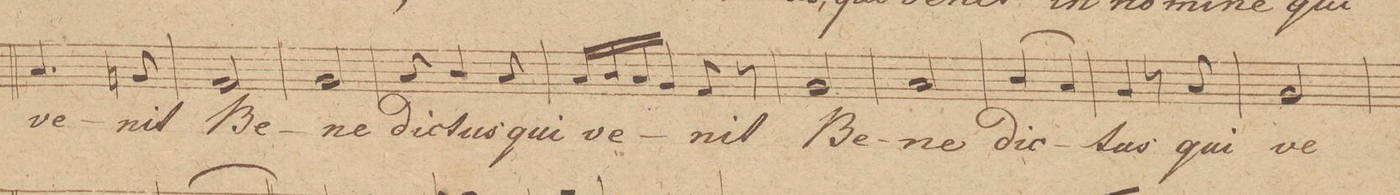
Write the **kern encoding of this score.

**kern	**text
*I"Tenore 2do	*
*clefC4	*
*k[b-]	*
*M2/4	*
4.G/	ve-
8Fn/	-nit
=36	=36
2E/	Be-
=37	=37
2F/	-ne-
=38	=38
8G/	-dic-
4A/	-tus
8G/	qui
=39	=39
16G/LL	ve-
16A/	.
16G/	.
16F/JJ	.
8E/	-nit
8r	.
=40	=40
2F/	Be-
=41	=41
2G/	-ne-
=42	=42
(>4A/	-dic-
4G/)	.
=43	=43
4F/	-tus
8r	.
8G/	qui
=44	=44
2F/	ve-
=45	=45
*-	*-
